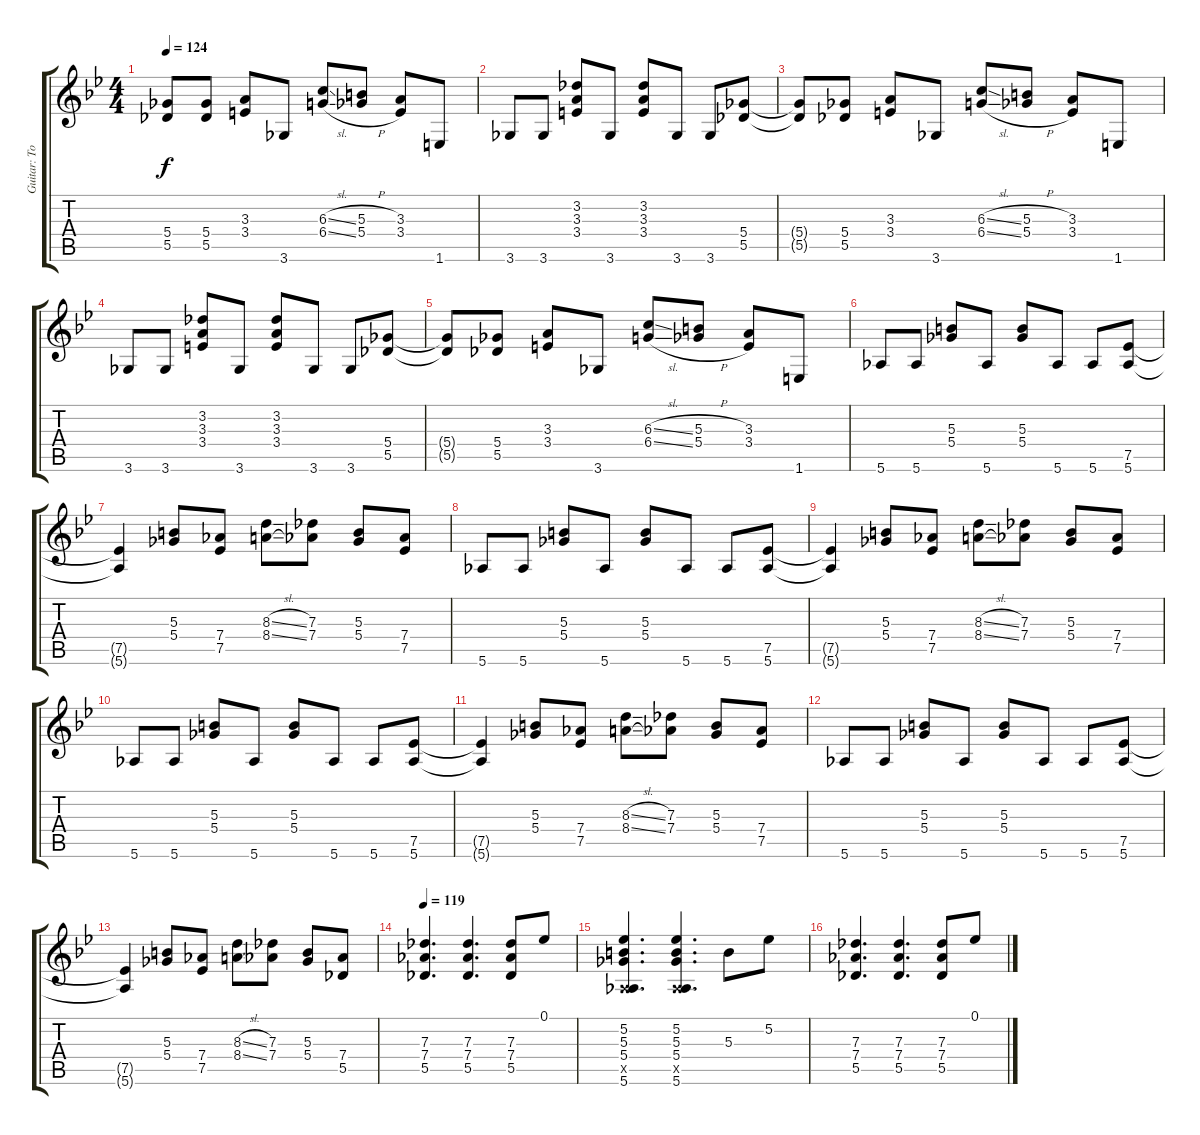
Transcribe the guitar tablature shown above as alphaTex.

\track ("Guitar: Tony R" "Guitar: To") {instrument distortionguitar}
\staff {score tabs}
\tuning (Eb4 Bb3 Gb3 Db3 Ab2 Eb2) {hide}
\ts (4 4)
\tempo 124
\clef g2
\ks bb
(5.4{t} 5.5{t}).8{dy f} (5.4 5.5).8 (3.3 3.4).8 3.6.8 (6.3{sl} 6.4{sl}).8 (5.3{h} 5.4{h}).8 (3.3 3.4).8 1.6.8 |
3.6.8 3.6.8 (3.2 3.3 3.4).8 3.6.8 (3.2 3.3 3.4).8 3.6.8 3.6.8 (5.4 5.5).8 |
(5.4{t} 5.5{t}).8 (5.4 5.5).8 (3.3 3.4).8 3.6.8 (6.3{sl} 6.4{sl}).8 (5.3{h} 5.4{h}).8 (3.3 3.4).8 1.6.8 |
3.6.8 3.6.8 (3.2 3.3 3.4).8 3.6.8 (3.2 3.3 3.4).8 3.6.8 3.6.8 (5.4 5.5).8 |
(5.4{t} 5.5{t}).8 (5.4 5.5).8 (3.3 3.4).8 3.6.8 (6.3{sl} 6.4{sl}).8 (5.3{h} 5.4{h}).8 (3.3 3.4).8 1.6.8 |
5.6.8 5.6.8 (5.3 5.4).8 5.6.8 (5.3 5.4).8 5.6.8 5.6.8 (7.5 5.6).8 |
(7.5{t} 5.6{t}).4 (5.3 5.4).8 (7.4 7.5).8 (8.3{sl} 8.4{sl}).8 (7.3 7.4).8 (5.3 5.4).8 (7.4 7.5).8 |
5.6.8 5.6.8 (5.3 5.4).8 5.6.8 (5.3 5.4).8 5.6.8 5.6.8 (7.5 5.6).8 |
(7.5{t} 5.6{t}).4 (5.3 5.4).8 (7.4 7.5).8 (8.3{sl} 8.4{sl}).8 (7.3 7.4).8 (5.3 5.4).8 (7.4 7.5).8 |
5.6.8 5.6.8 (5.3 5.4).8 5.6.8 (5.3 5.4).8 5.6.8 5.6.8 (7.5 5.6).8 |
(7.5{t} 5.6{t}).4 (5.3 5.4).8 (7.4 7.5).8 (8.3{sl} 8.4{sl}).8 (7.3 7.4).8 (5.3 5.4).8 (7.4 7.5).8 |
5.6.8 5.6.8 (5.3 5.4).8 5.6.8 (5.3 5.4).8 5.6.8 5.6.8 (7.5 5.6).8 |
(7.5{t} 5.6{t}).4 (5.3 5.4).8 (7.4 7.5).8 (8.3{sl} 8.4{sl}).8 (7.3 7.4).8 (5.3 5.4).8 (7.4 5.5).8 |
\tempo 119
(7.3 7.4 5.5).4{d} (7.3 7.4 5.5).4{d} (7.3 7.4 5.5).8 0.1.8 |
(5.2 5.3 5.4 0.5{x} 5.6).4{d} (5.2 5.3 5.4 0.5{x} 5.6).4{d} 5.3.8 5.2.8 |
(7.3 7.4 5.5).4{d} (7.3 7.4 5.5).4{d} (7.3 7.4 5.5).8 0.1.8
